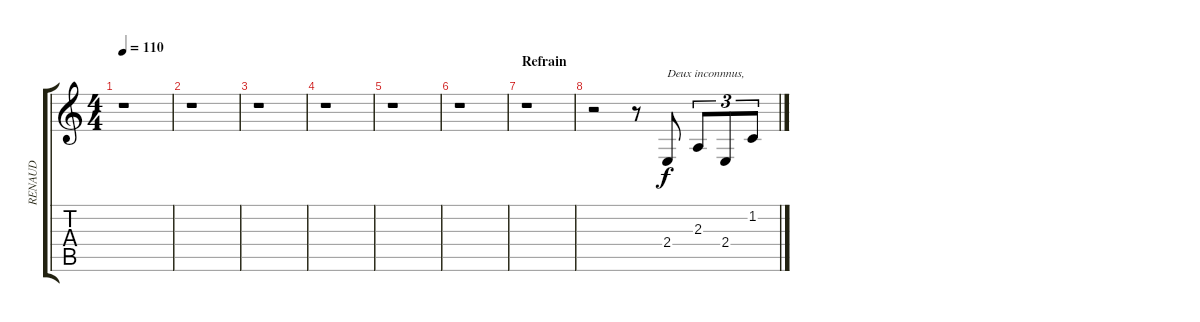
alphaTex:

\track ("RENAUD" "RENAUD") {instrument acousticgrandpiano}
\staff {score tabs}
\tuning (E4 B3 G3 D3 A2 E2) {hide}
\ts (4 4)
\tempo 110
\clef g2
\ks c
r.1{dy f} |
r.1 |
r.1 |
r.1 |
r.1 |
r.1 |
\section ("" "Refrain")
r.1 |
r.2 r.8 2.4.8{txt "Deux inconnnus,"} 2.3.8{tu (3 2)} 2.4.8{tu (3 2)} 1.2.8{tu (3 2)}
